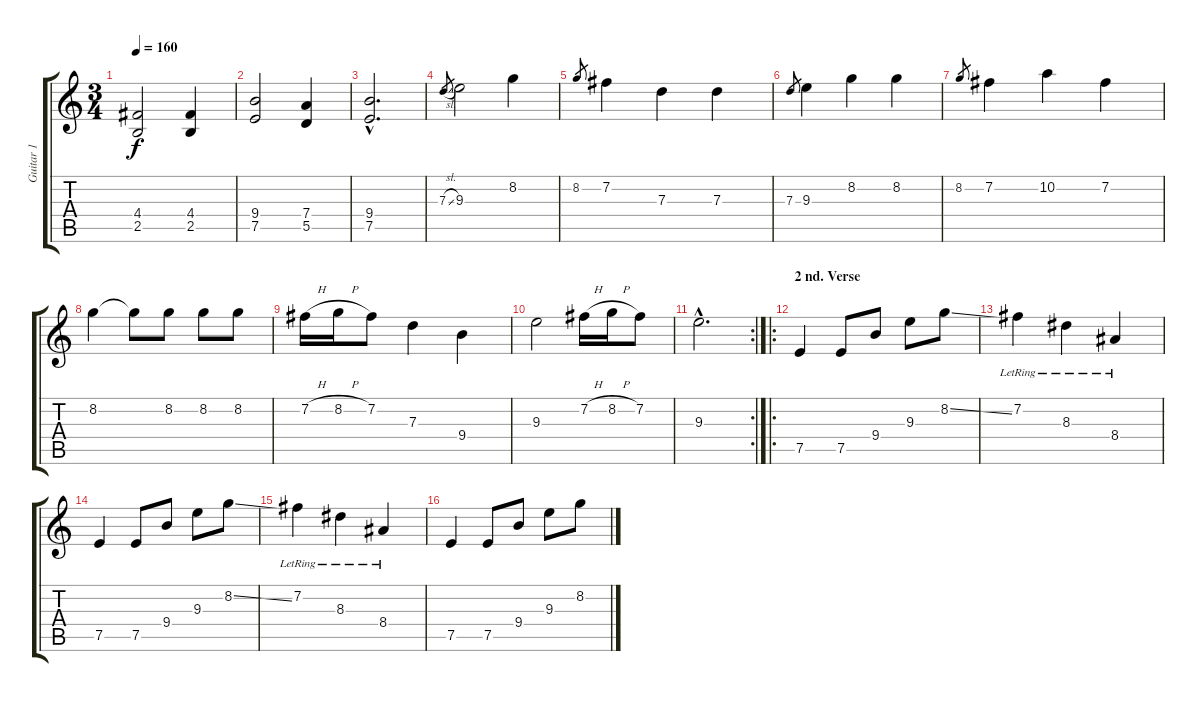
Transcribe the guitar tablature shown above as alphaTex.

\track ("Guitar 1" "Guitar 1") {instrument distortionguitar}
\staff {score tabs}
\tuning (E4 B3 G3 D3 A2 E2) {hide}
\ts (3 4)
\tempo 160
\clef g2
\ks c
(4.4 2.5).2{dy f} (4.4 2.5).4 |
(9.4 7.5).2 (7.4 5.5).4 |
(9.4{hac} 7.5{hac}).2{d} |
7.3{sl}.8{gr} 9.3.2 8.2.4 |
8.2.8{gr} 7.2.4 7.3.4 7.3.4 |
7.3.8{gr} 9.3.4 8.2.4 8.2.4 |
8.2.8{gr} 7.2.4 10.2.4 7.2.4 |
8.2.4 8.2{t}.8 8.2.8 8.2.8 8.2.8 |
7.2{h}.16 8.2{h}.16 7.2.8 7.3.4 9.4.4 |
9.3.2 7.2{h}.16 8.2{h}.16 7.2.8 |
\rc 2
9.3{hac}.2{d} |
\ro
\section ("" "2 nd. Verse")
7.5.4 7.5.8 9.4.8 9.3.8 8.2{ss}.8 |
7.2{lr}.4 8.3{lr}.4 8.4{lr}.4 |
7.5.4 7.5.8 9.4.8 9.3.8 8.2{ss}.8 |
7.2{lr}.4 8.3{lr}.4 8.4{lr}.4 |
7.5.4 7.5.8 9.4.8 9.3.8 8.2{ss}.8
